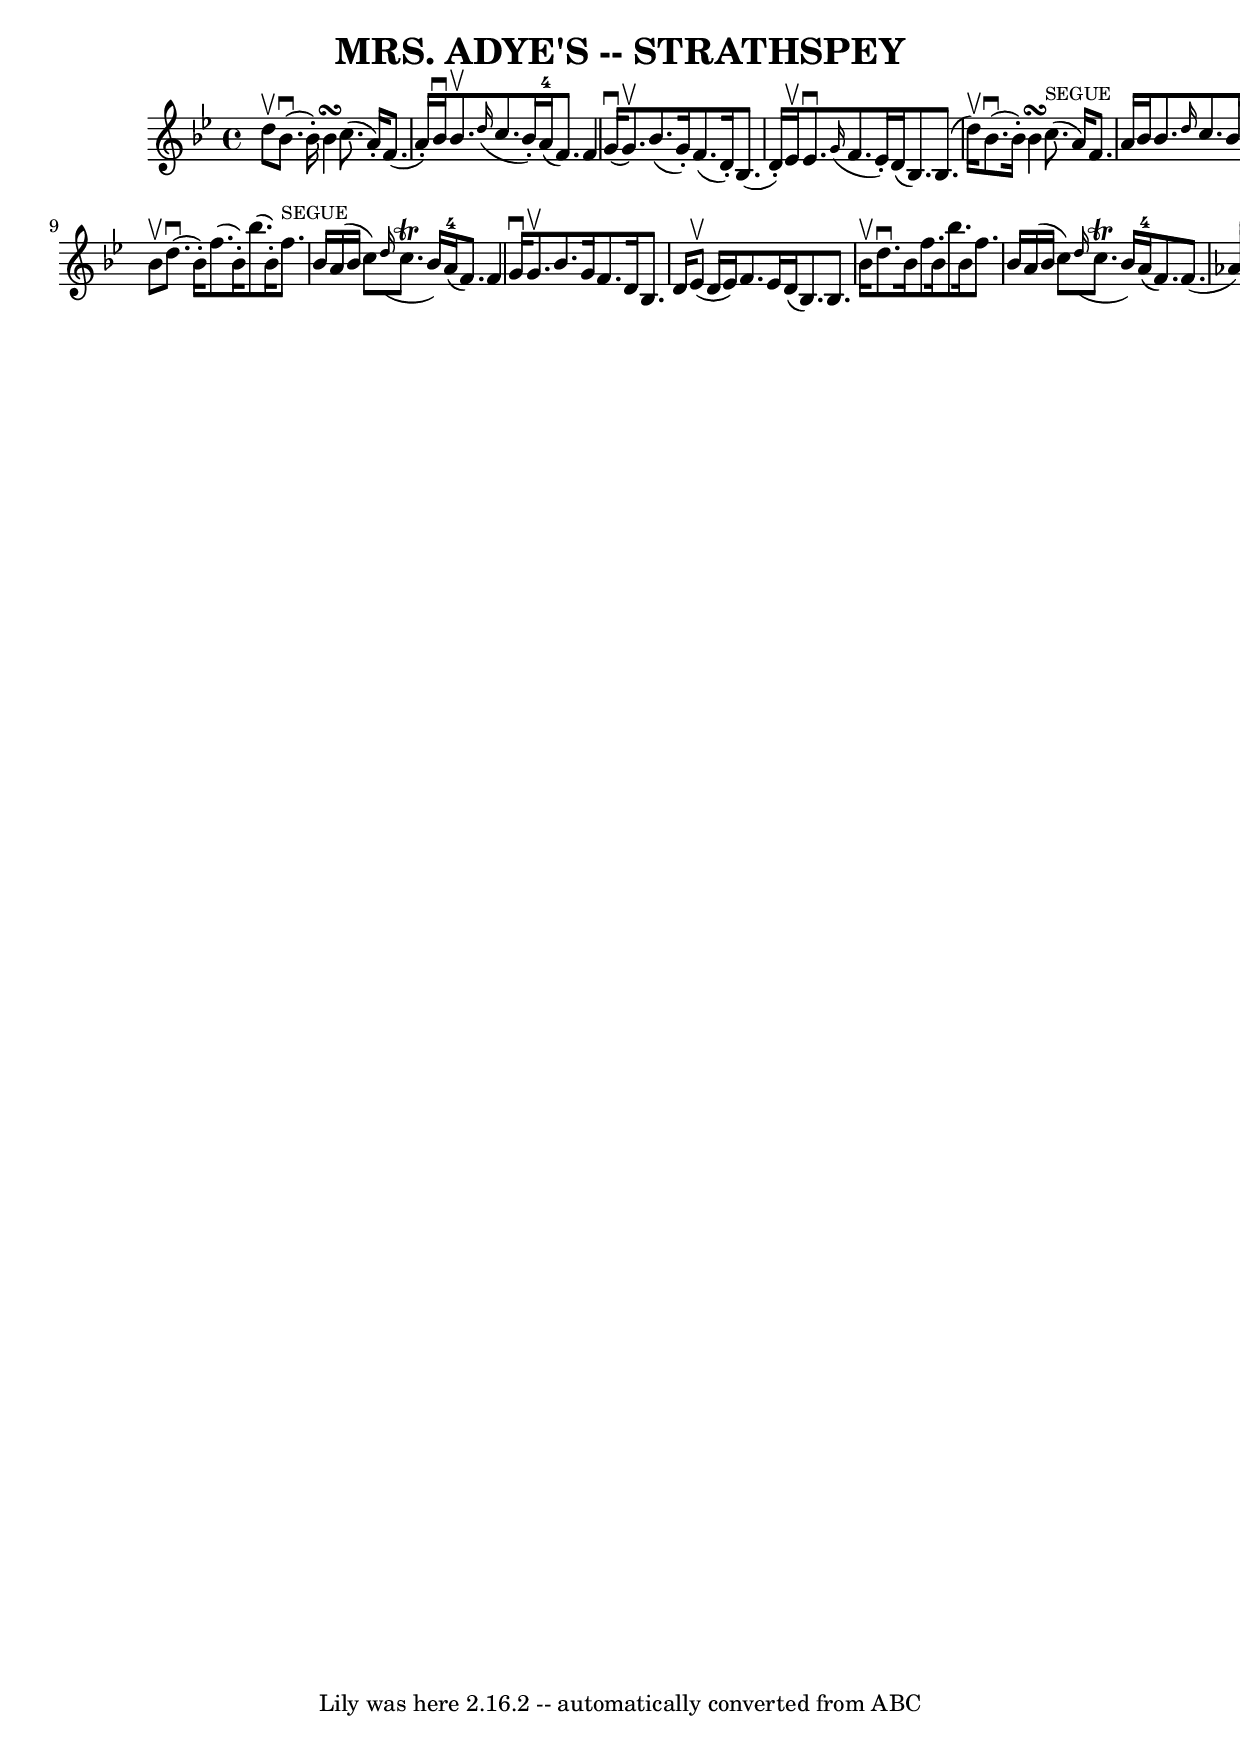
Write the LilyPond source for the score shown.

\version "2.16.2"
\include "Mammoth.ily"
\header {
  %% book = "Ryan's Mammoth Collection of Fiddle Tunes"
  crossRefNumber = "1"
  footnotes = ""
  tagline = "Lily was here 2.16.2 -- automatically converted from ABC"
  title = "MRS. ADYE'S -- STRATHSPEY"

}
voicedefault =  {


  \override Staff.TimeSignature #'style = #'C
  \time 4/4 % %slurgraces 1
  
  \key bes \major d''8^\upbow   |
  bes'8. (^\downbow bes'16 -. 
  -) bes'4\turn c''8. (a'16 -.) f'8. (a'16 -.)   |
  
  bes'16^\downbow bes'8.^\upbow   \grace { d''16 (
					 } c''8. bes'16 -. 
  -) a'16-4(f'8.) f'4    |
  g'16 (^\downbow g'8. 
  ^\upbow) bes'8. (g'16 -.) f'8. (d'16 -.) bes8. (d'16 -.) 
  |
  ees'16^\upbow ees'8.^\downbow   \grace { g'16 (
					 } f'8.    
  ees'16 -.) d'16 (bes8.) bes8. (d''16^\upbow)   |
  
  bes'8. (^\downbow bes'16 -.) bes'4\turn c''8.^\segue(a'16)   
  f'8. a'16    |
  bes'16 bes'8.  \grace { d''16  
			} c''8.    
  bes'16 a'16-4(f'8.) f'4    |
  g'16^\upbow g'8.    
  bes'8. g'16 f'8. d'16 bes8. d'16    |
  ees'16^\downbow  
  ees'8.  \grace { g'16  
		 } f'8. ees'16 d'16 (bes8.) bes8    
  \bar "|." bes'8^\upbow   |
  d''8. (^\downbow bes'16 -.)   
  f''8. (bes'16 -.) bes''8. (bes'16 -.) f''8.^\segue bes'16    
  |
  a'16 (bes'16 c''8)   \grace { d''16 (
			      } c''8.^\trill  
  bes'16) a'16-4(f'8.) f'4    |
  g'16^\downbow   
  g'8.^\upbow bes'8. g'16 f'8. d'16 bes8. d'16    |
  
  ees'8 (^\upbow d'16 ees'16) f'8. ees'16 d'16 (bes8.)   
  bes8. bes'16^\upbow   |
  d''8.^\downbow bes'16 f''8.    
  bes'16 bes''8. bes'16 f''8. bes'16    |
  a'16 (bes'16    
  c''8)   \grace { d''16 (
		 } c''8.^\trill bes'16) a'16-4(
  f'8.) f'8. (aes'16)   |
  g'8. ees'16 ees'16 (
  ees''8.) f'8. d'16 d'16 (d''8.)   |
  ees'8. c'16    
  c'16 (f'8.) d'16 (bes8.) bes8    \bar "|."   

}

\score{
  <<

    \context Staff="default"
    {
      \voicedefault 
      
    }

  >>
  \layout {
    
  }
  \midi {
  }

}
